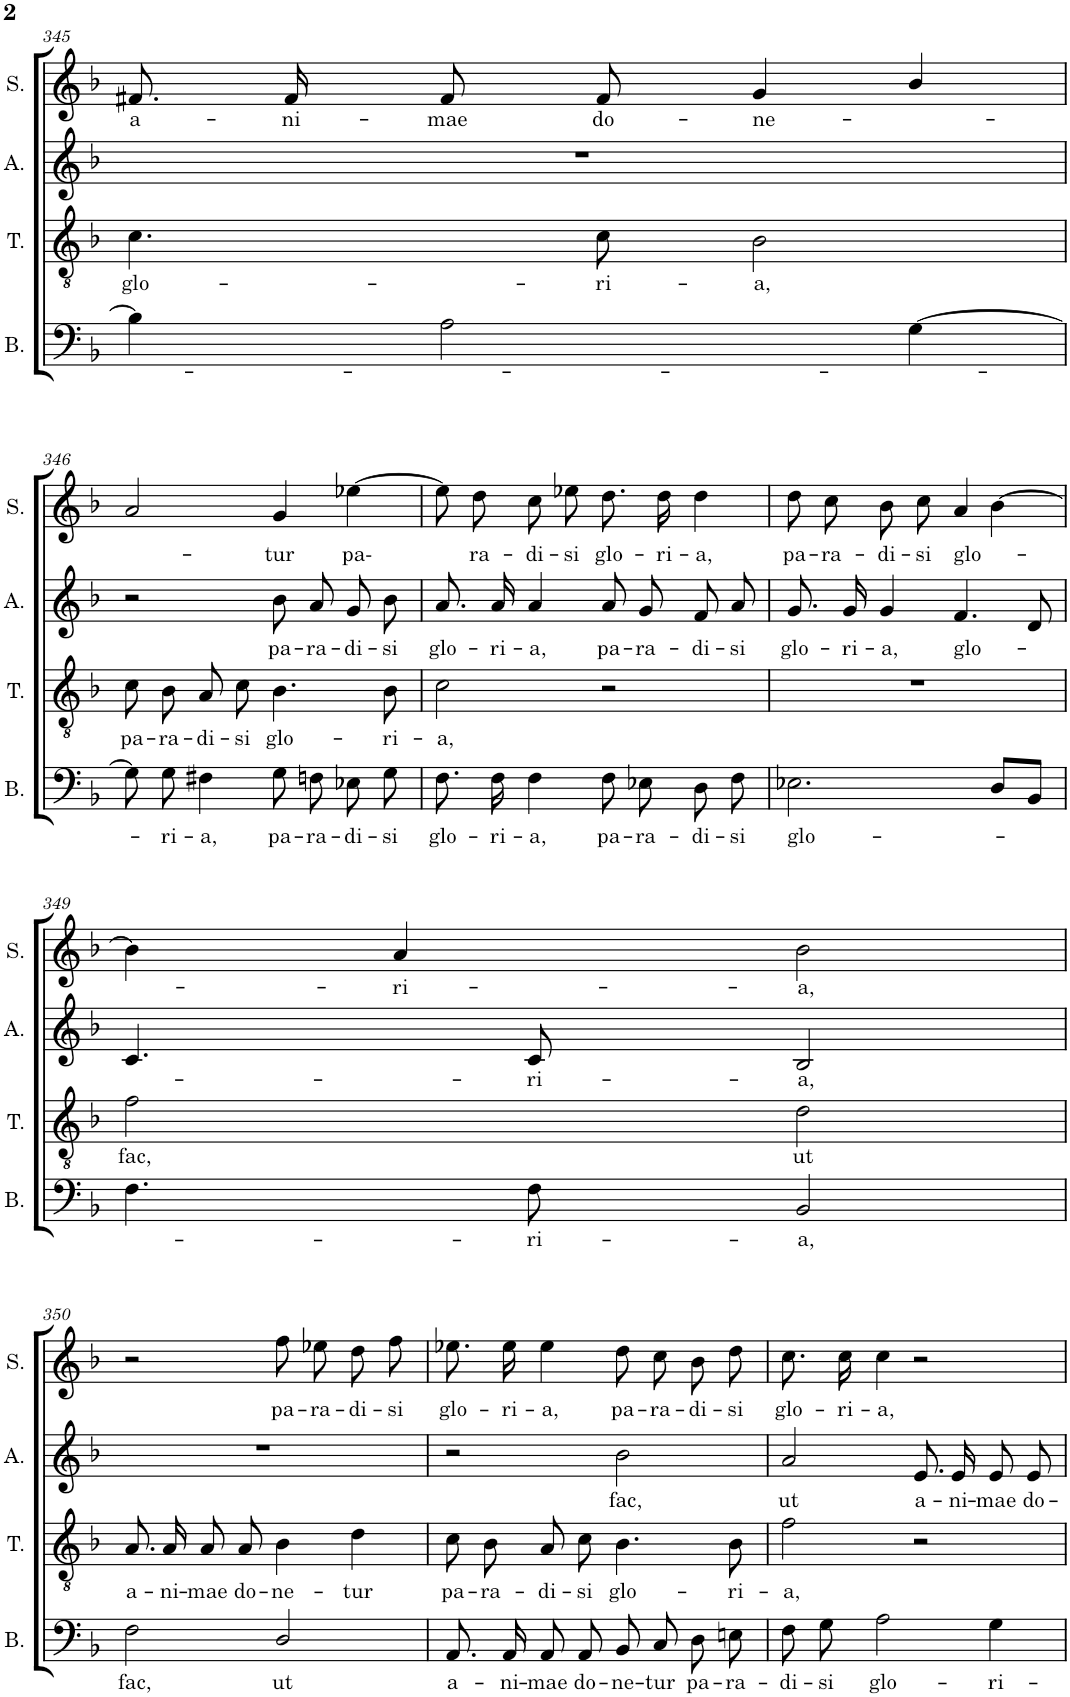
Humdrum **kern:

**kern	**text	**kern	**text	**kern	**text	**kern	**text
*part4	*part4	*part3	*part3	*part2	*part2	*part1	*part1
*staff4	*staff4	*staff3	*staff3	*staff2	*staff2	*staff1	*staff1
*I"Basse	*	*I"Ténor	*	*I"Alto	*	*I"Soprano	*
*I'B.	*	*I'T.	*	*I'A.	*	*I'S.	*
!!LO:PB:g=z
*clefF4	*	*clefGv2	*	*clefG2	*	*clefG2	*
*k[b-]	*	*k[b-]	*	*k[b-]	*	*k[b-]	*
*M4/4	*	*M4/4	*	*M4/4	*	*M4/4	*
*met(c)	*	*met(c)	*	*met(c)	*	*met(c)	*
=345	=345	=345	=345	=345	=345	=345	=345
!	!	!	!LO:LY:b	!	!	!	!LO:LY:b
4B-\]	.	4.c\	glo-	1r	.	8.f#X/L	a-
!	!	!	!	!	!	!	!LO:LY:b
.	.	.	.	.	.	16f#/Jk	-ni-
!	!	!	!	!	!	!	!LO:LY:b
2A\	.	.	.	.	.	8f#/L	-mae
!	!	!	!LO:LY:b	!	!	!	!LO:LY:b
.	.	8c\	-ri-	.	.	8f#/J	do-
!	!	!	!LO:LY:b	!	!	!	!LO:LY:b
.	.	2B-\	-a,	.	.	4g/	-ne-
[4G\	.	.	.	.	.	4b-/	.
!!LO:LB:g=z
=346	=346	=346	=346	=346	=346	=346	=346
!	!	!	!LO:LY:b	!	!	!	!
8G\]	.	8c\L	pa-	2r	.	2a/	.
!	!LO:LY:b	!	!LO:LY:b	!	!	!	!
8G\	-ri-	8B-\J	-ra-	.	.	.	.
!	!LO:LY:b	!	!LO:LY:b	!	!	!	!
4F#X\	-a,	8A\L	-di-	.	.	.	.
!	!	!	!LO:LY:b	!	!	!	!
.	.	8c\J	-si	.	.	.	.
!	!LO:LY:b	!	!LO:LY:b	!	!LO:LY:b	!	!LO:LY:b
8G\	pa-	4.B-\	glo-	8b-/L	pa-	4g/	-tur
!	!LO:LY:b	!	!	!	!LO:LY:b	!	!
8Fn\	-ra-	.	.	8a/J	-ra-	.	.
!	!LO:LY:b	!	!	!	!LO:LY:b	!	!LO:LY:b
8E-X\	-di-	.	.	8g/L	-di-	[4ee-X\	pa-
!	!LO:LY:b	!	!LO:LY:b	!	!LO:LY:b	!	!
8G\	-si	8B-\	-ri-	8b-/J	-si	.	.
=347	=347	=347	=347	=347	=347	=347	=347
!	!LO:LY:b	!	!LO:LY:b	!	!LO:LY:b	!	!
8.F\	glo-	2c\	-a,	8.a/L	glo-	8ee-\L]	.
!	!	!	!	!	!	!	!LO:LY:b
.	.	.	.	.	.	8dd\J	ra-
!	!LO:LY:b	!	!	!	!LO:LY:b	!	!
16F\	-ri-	.	.	16a/Jk	-ri-	.	.
!	!LO:LY:b	!	!	!	!LO:LY:b	!	!LO:LY:b
4F\	-a,	.	.	4a/	-a,	8cc\L	-di-
!	!	!	!	!	!	!	!LO:LY:b
.	.	.	.	.	.	8ee-X\J	-si
!	!LO:LY:b	!	!	!	!LO:LY:b	!	!LO:LY:b
8F\	pa-	2r	.	8a/L	pa-	8.dd\L	glo-
!	!LO:LY:b	!	!	!	!LO:LY:b	!	!
8E-X\	-ra-	.	.	8g/J	-ra-	.	.
!	!	!	!	!	!	!	!LO:LY:b
.	.	.	.	.	.	16dd\Jk	-ri-
!	!LO:LY:b	!	!	!	!LO:LY:b	!	!LO:LY:b
8D\	-di-	.	.	8f/L	-di-	4dd\	-a,
!	!LO:LY:b	!	!	!	!LO:LY:b	!	!
8F\	-si	.	.	8a/J	-si	.	.
=348	=348	=348	=348	=348	=348	=348	=348
!	!LO:LY:b	!	!	!	!LO:LY:b	!	!LO:LY:b
2.E-X\	glo-	1r	.	8.g/L	glo-	8dd\L	pa-
!	!	!	!	!	!	!	!LO:LY:b
.	.	.	.	.	.	8cc\J	-ra-
!	!	!	!	!	!LO:LY:b	!	!
.	.	.	.	16g/Jk	-ri-	.	.
!	!	!	!	!	!LO:LY:b	!	!LO:LY:b
.	.	.	.	4g/	-a,	8b-\L	-di-
!	!	!	!	!	!	!	!LO:LY:b
.	.	.	.	.	.	8cc\J	-si
!	!	!	!	!	!LO:LY:b	!	!LO:LY:b
.	.	.	.	4.f/	glo-	4a/	glo-
8D/L	.	.	.	.	.	[4b-\	.
8BB-/J	.	.	.	8d/	.	.	.
!!LO:LB:g=z
=349	=349	=349	=349	=349	=349	=349	=349
!	!	!	!LO:LY:b	!	!	!	!
4.F\	.	2f\	fac,	4.c/	.	4b-\]	.
!	!	!	!	!	!	!	!LO:LY:b
.	.	.	.	.	.	4a/	-ri-
!	!LO:LY:b	!	!	!	!LO:LY:b	!	!
8F\	-ri-	.	.	8c/	-ri-	.	.
!	!LO:LY:b	!	!LO:LY:b	!	!LO:LY:b	!	!LO:LY:b
2BB-/	-a,	2d\	ut	2B-/	-a,	2b-\	-a,
!!LO:LB:g=z
=350	=350	=350	=350	=350	=350	=350	=350
!	!LO:LY:b	!	!LO:LY:b	!	!	!	!
2F\	fac,	8.A/L	a-	1r	.	2r	.
!	!	!	!LO:LY:b	!	!	!	!
.	.	16A/Jk	-ni-	.	.	.	.
!	!	!	!LO:LY:b	!	!	!	!
.	.	8A/L	-mae	.	.	.	.
!	!	!	!LO:LY:b	!	!	!	!
.	.	8A/J	do-	.	.	.	.
!	!LO:LY:b	!	!LO:LY:b	!	!	!	!LO:LY:b
2D/	ut	4B-\	-ne-	.	.	8ff\L	pa-
!	!	!	!	!	!	!	!LO:LY:b
.	.	.	.	.	.	8ee-X\J	-ra-
!	!	!	!LO:LY:b	!	!	!	!LO:LY:b
.	.	4d\	-tur	.	.	8dd\L	-di-
!	!	!	!	!	!	!	!LO:LY:b
.	.	.	.	.	.	8ff\J	-si
=351	=351	=351	=351	=351	=351	=351	=351
!	!LO:LY:b	!	!LO:LY:b	!	!	!	!LO:LY:b
8.AA/	a-	8c\L	pa-	2r	.	8.ee-X\L	glo-
!	!	!	!LO:LY:b	!	!	!	!
.	.	8B-\J	-ra-	.	.	.	.
!	!LO:LY:b	!	!	!	!	!	!LO:LY:b
16AA/	-ni-	.	.	.	.	16ee-\Jk	-ri-
!	!LO:LY:b	!	!LO:LY:b	!	!	!	!LO:LY:b
8AA/	-mae	8A\L	-di-	.	.	4ee-\	-a,
!	!LO:LY:b	!	!LO:LY:b	!	!	!	!
8AA/	do-	8c\J	-si	.	.	.	.
!	!LO:LY:b	!	!LO:LY:b	!	!LO:LY:b	!	!LO:LY:b
8BB-/	-ne-	4.B-\	glo-	2b-\	fac,	8dd\L	pa-
!	!LO:LY:b	!	!	!	!	!	!LO:LY:b
8C/	-tur	.	.	.	.	8cc\J	-ra-
!	!LO:LY:b	!	!	!	!	!	!LO:LY:b
8D\	pa-	.	.	.	.	8b-\L	-di-
!	!LO:LY:b	!	!LO:LY:b	!	!	!	!LO:LY:b
8En\	-ra-	8B-\	-ri-	.	.	8dd\J	-si
=352	=352	=352	=352	=352	=352	=352	=352
!	!LO:LY:b	!	!LO:LY:b	!	!LO:LY:b	!	!LO:LY:b
8F\	-di-	2f\	-a,	2a/	ut	8.cc\L	glo-
!	!LO:LY:b	!	!	!	!	!	!
8G\	-si	.	.	.	.	.	.
!	!	!	!	!	!	!	!LO:LY:b
.	.	.	.	.	.	16cc\Jk	-ri-
!	!LO:LY:b	!	!	!	!	!	!LO:LY:b
2A\	glo-	.	.	.	.	4cc\	-a,
!	!	!	!	!	!LO:LY:b	!	!
.	.	2r	.	8.e/L	a-	2r	.
!	!	!	!	!	!LO:LY:b	!	!
.	.	.	.	16e/Jk	-ni-	.	.
!	!LO:LY:b	!	!	!	!LO:LY:b	!	!
4G\	-ri-	.	.	8e/L	-mae	.	.
!	!	!	!	!	!LO:LY:b	!	!
.	.	.	.	8e/J	do-	.	.
=	=	=	=	=	=	=	=
*-	*-	*-	*-	*-	*-	*-	*-
